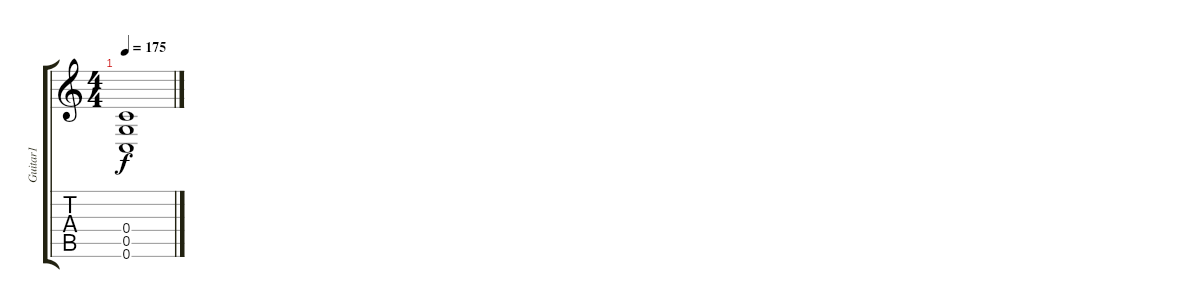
\track ("Guitar1" "Guitar1") {instrument distortionguitar}
\staff {score tabs}
\tuning (D4 A3 F3 C3 G2 C2) {hide}
\ts (4 4)
\tempo 175
\clef g2
\ks c
(0.4{t} 0.5{t} 0.6{t}).1{dy f}
